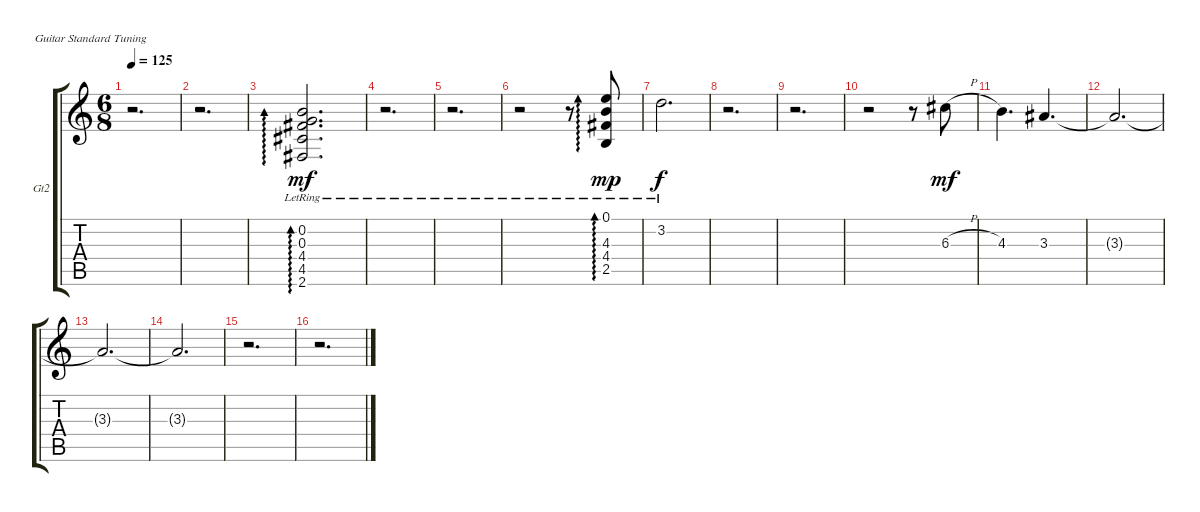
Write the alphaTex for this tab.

\defaultSystemsLayout 4
\bracketExtendMode groupsimilarinstruments
\firstSystemTrackNameOrientation horizontal
\otherSystemsTrackNameOrientation horizontal
\track ("Licks" "Gt2") {instrument acousticguitarnylon}
\staff {score tabs}
\tuning (E4 B3 G3 D3 A2 E2)
\ts (6 8)
\tempo 125
\clef g2
\ks c
r.2{d dy mf instrument acousticguitarnylon} |
r.2{d} |
(4.5{lr} 4.4{lr} 0.3{lr} 0.2{lr} 2.6{lr}).2{d ad 0} |
r.2{d} |
r.2{d} |
r.2 r.8 (2.5{lr} 4.4{lr} 4.3{lr} 0.1{lr}).8{ad 0 dy mp} |
3.2{lr}.2{d dy f} |
r.2{d} |
r.2{d} |
r.2 r.8 6.3{h}.8{dy mf} |
4.3.4{d} 3.3.4{d} |
3.3{t}.2{d} |
3.3{t}.2{d} |
3.3{t}.2{d} |
r.2{d} |
r.2{d}
